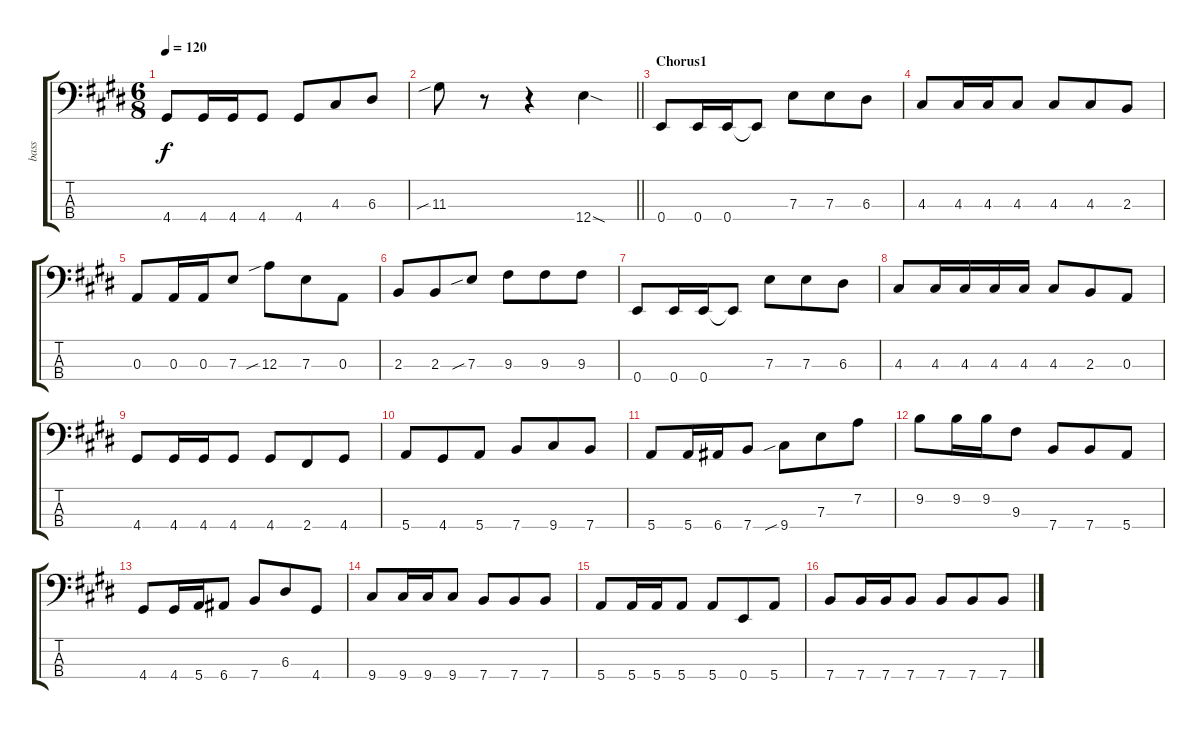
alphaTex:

\track ("bass" "bass") {instrument electricbassfinger}
\staff {score tabs}
\tuning (G2 D2 A1 E1) {hide}
\ts (6 8)
\tempo 120
\clef f4
\ks e
4.4.8{dy f} 4.4.16 4.4.16 4.4.8 4.4.8 4.3.8 6.3.8 |
\barLineRight lightlight
11.3{sib}.8 r.8 r.4 12.4{sod}.4 |
\section ("" "Chorus1")
0.4.8 0.4.16 0.4.16 0.4{t}.8 7.3.8 7.3.8 6.3.8 |
4.3.8 4.3.16 4.3.16 4.3.8 4.3.8 4.3.8 2.3.8 |
0.3.8 0.3.16 0.3.16 7.3.8 12.3{sib}.8 7.3.8 0.3.8 |
2.3.8 2.3.8 7.3{sib}.8 9.3.8 9.3.8 9.3.8 |
0.4.8 0.4.16 0.4.16 0.4{t}.8 7.3.8 7.3.8 6.3.8 |
4.3.8 4.3.16 4.3.16 4.3.16 4.3.16 4.3.8 2.3.8 0.3.8 |
4.4.8 4.4.16 4.4.16 4.4.8 4.4.8 2.4.8 4.4.8 |
5.4.8 4.4.8 5.4.8 7.4.8 9.4.8 7.4.8 |
5.4.8 5.4.16 6.4.16 7.4.8 9.4{sib}.8 7.3.8 7.2.8 |
9.2.8 9.2.16 9.2.16 9.3.8 7.4.8 7.4.8 5.4.8 |
4.4.8 4.4.16 5.4.16 6.4.8 7.4.8 6.3.8 4.4.8 |
9.4.8 9.4.16 9.4.16 9.4.8 7.4.8 7.4.8 7.4.8 |
5.4.8 5.4.16 5.4.16 5.4.8 5.4.8 0.4.8 5.4.8 |
7.4.8 7.4.16 7.4.16 7.4.8 7.4.8 7.4.8 7.4.8
